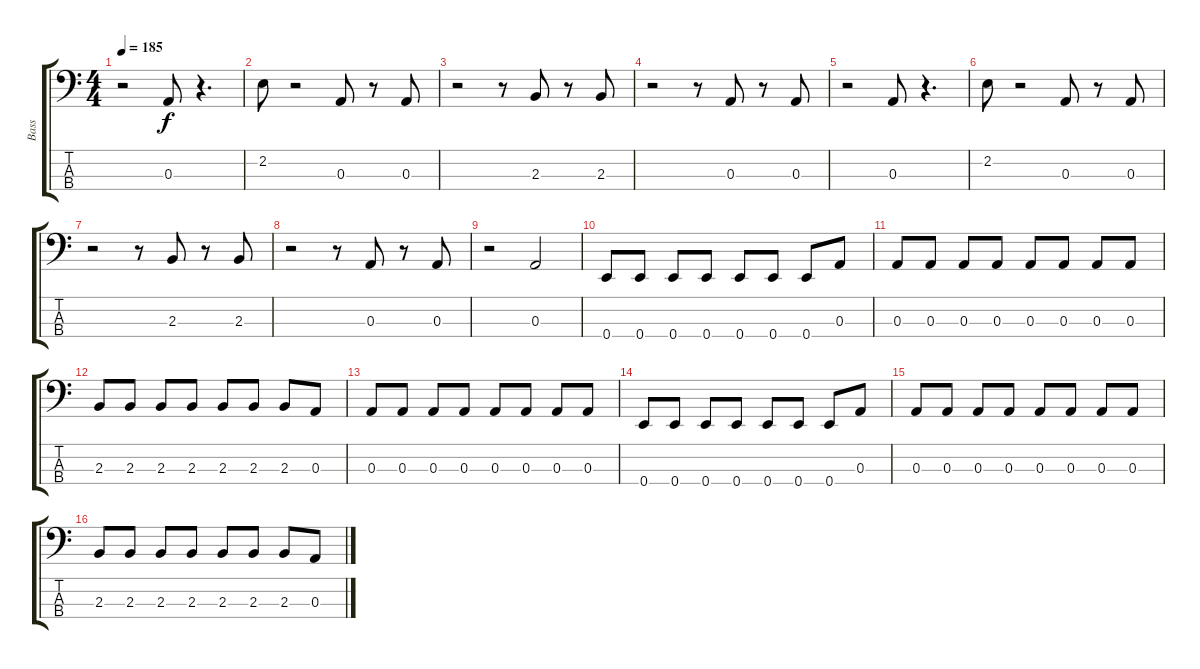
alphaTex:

\track ("Bass" "Bass") {instrument electricbasspick}
\staff {score tabs}
\tuning (G2 D2 A1 E1) {hide}
\ts (4 4)
\tempo 185
\clef f4
\ks c
r.2{dy f} 0.3.8 r.4{d} |
2.2.8 r.2 0.3.8 r.8 0.3.8 |
r.2 r.8 2.3.8 r.8 2.3.8 |
r.2 r.8 0.3.8 r.8 0.3.8 |
r.2 0.3.8 r.4{d} |
2.2.8 r.2 0.3.8 r.8 0.3.8 |
r.2 r.8 2.3.8 r.8 2.3.8 |
r.2 r.8 0.3.8 r.8 0.3.8 |
r.2 0.3.2 |
0.4.8 0.4.8 0.4.8 0.4.8 0.4.8 0.4.8 0.4.8 0.3.8 |
0.3.8 0.3.8 0.3.8 0.3.8 0.3.8 0.3.8 0.3.8 0.3.8 |
2.3.8 2.3.8 2.3.8 2.3.8 2.3.8 2.3.8 2.3.8 0.3.8 |
0.3.8 0.3.8 0.3.8 0.3.8 0.3.8 0.3.8 0.3.8 0.3.8 |
0.4.8 0.4.8 0.4.8 0.4.8 0.4.8 0.4.8 0.4.8 0.3.8 |
0.3.8 0.3.8 0.3.8 0.3.8 0.3.8 0.3.8 0.3.8 0.3.8 |
2.3.8 2.3.8 2.3.8 2.3.8 2.3.8 2.3.8 2.3.8 0.3.8
